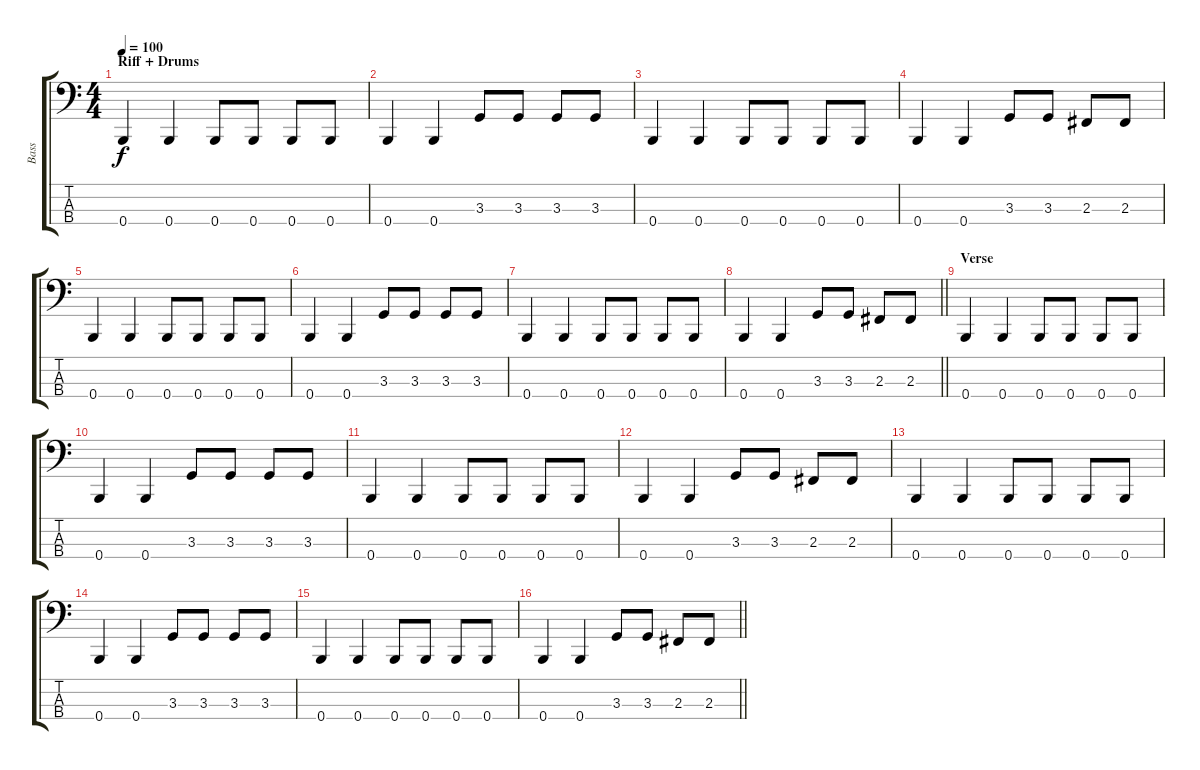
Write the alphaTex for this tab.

\track ("Bass" "Bass") {instrument electricbassfinger}
\staff {score tabs}
\tuning (D2 A1 E1 B0) {hide}
\ts (4 4)
\section ("" "Riff + Drums")
\tempo 100
\clef f4
\ks c
0.4.4{dy f} 0.4.4 0.4.8 0.4.8 0.4.8 0.4.8 |
0.4.4 0.4.4 3.3.8 3.3.8 3.3.8 3.3.8 |
0.4.4 0.4.4 0.4.8 0.4.8 0.4.8 0.4.8 |
0.4.4 0.4.4 3.3.8 3.3.8 2.3.8 2.3.8 |
0.4.4 0.4.4 0.4.8 0.4.8 0.4.8 0.4.8 |
0.4.4 0.4.4 3.3.8 3.3.8 3.3.8 3.3.8 |
0.4.4 0.4.4 0.4.8 0.4.8 0.4.8 0.4.8 |
\barLineRight lightlight
0.4.4 0.4.4 3.3.8 3.3.8 2.3.8 2.3.8 |
\section ("" "Verse")
0.4.4 0.4.4 0.4.8 0.4.8 0.4.8 0.4.8 |
0.4.4 0.4.4 3.3.8 3.3.8 3.3.8 3.3.8 |
0.4.4 0.4.4 0.4.8 0.4.8 0.4.8 0.4.8 |
0.4.4 0.4.4 3.3.8 3.3.8 2.3.8 2.3.8 |
0.4.4 0.4.4 0.4.8 0.4.8 0.4.8 0.4.8 |
0.4.4 0.4.4 3.3.8 3.3.8 3.3.8 3.3.8 |
0.4.4 0.4.4 0.4.8 0.4.8 0.4.8 0.4.8 |
\barLineRight lightlight
0.4.4 0.4.4 3.3.8 3.3.8 2.3.8 2.3.8
